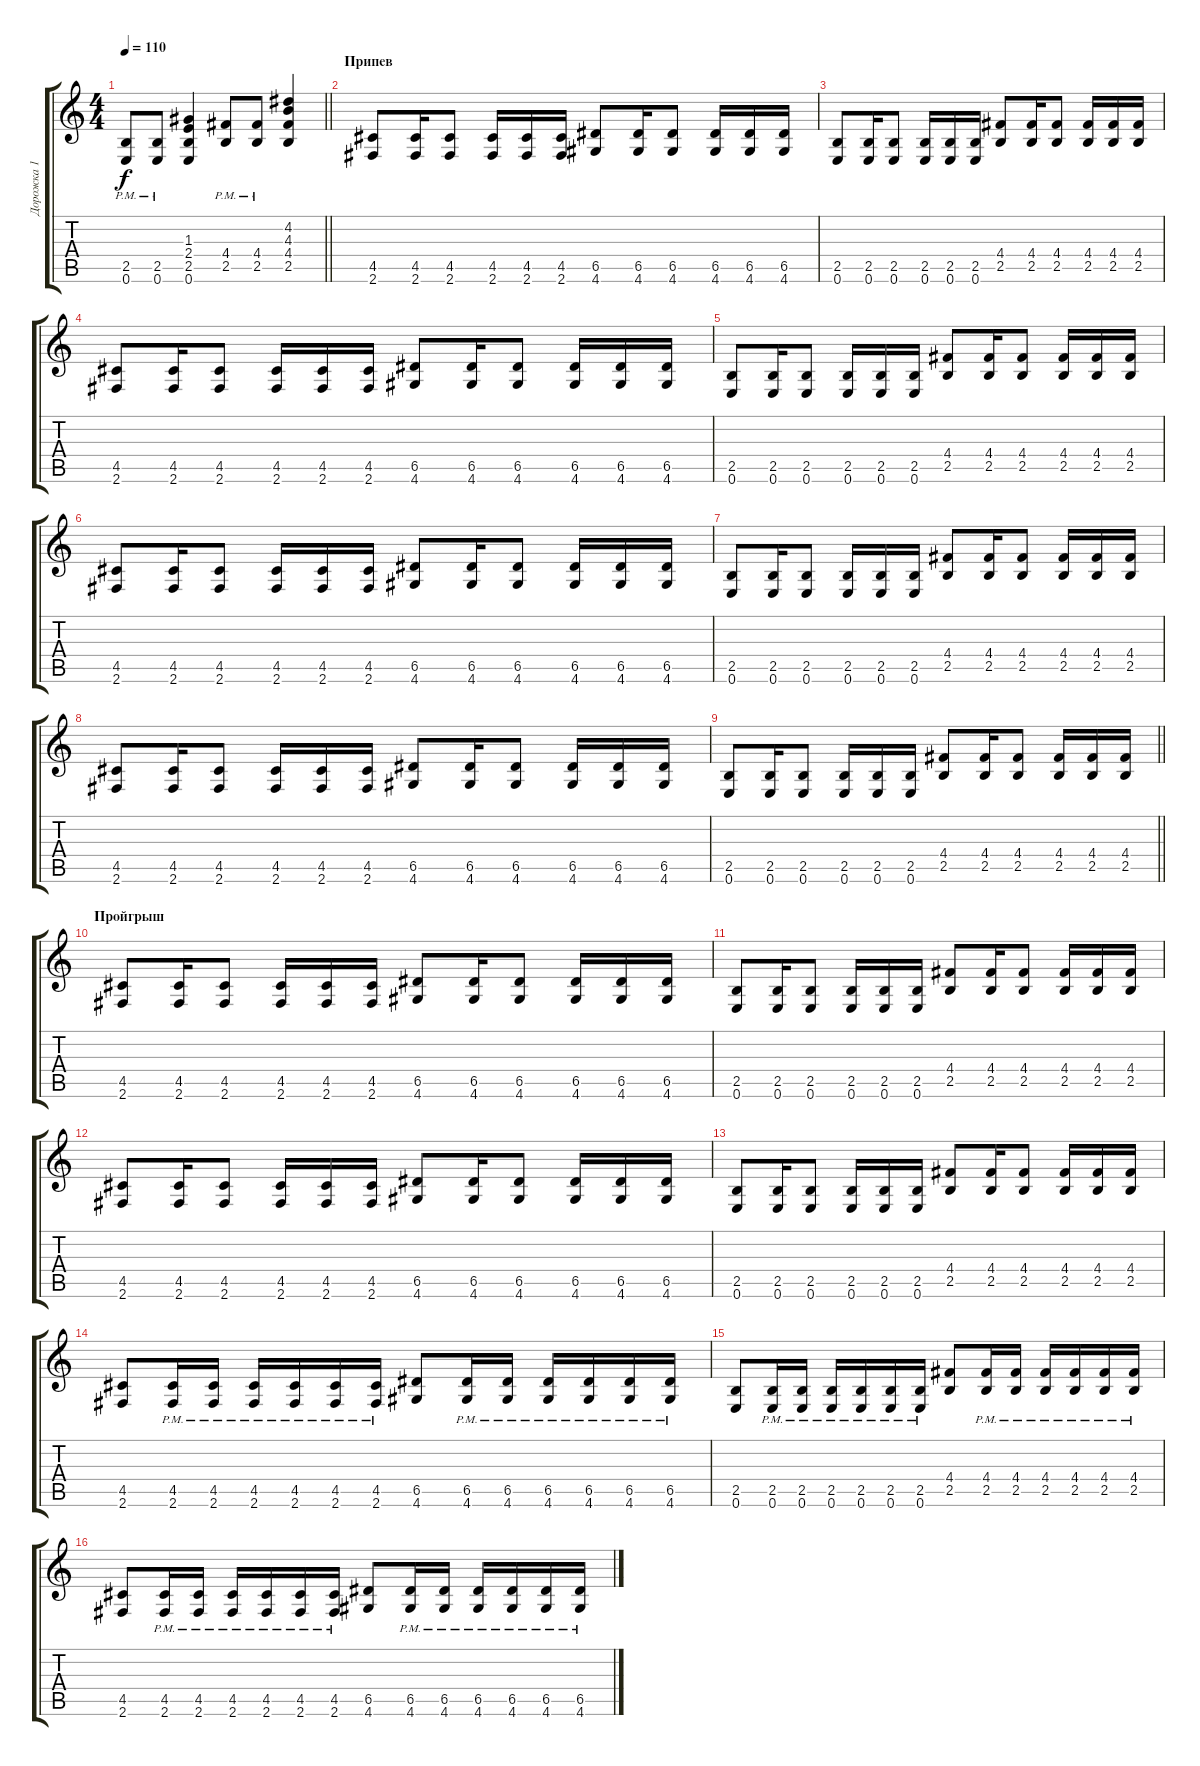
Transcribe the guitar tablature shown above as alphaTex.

\track ("Дорожка 1" "Дорожка 1") {instrument distortionguitar}
\staff {score tabs}
\tuning (E4 B3 G3 D3 A2 E2) {hide}
\ts (4 4)
\tempo 110
\clef g2
\barLineRight lightlight
\ks c
(2.5{pm} 0.6{pm}).8{dy f} (2.5{pm} 0.6{pm}).8 (1.3 2.4 2.5 0.6).4 (4.4{pm} 2.5{pm}).8 (4.4{pm} 2.5{pm}).8 (4.2 4.3 4.4 2.5).4 |
\section ("" "Припев")
(4.5 2.6).8 (4.5 2.6).16 (4.5 2.6).8 (4.5 2.6).16 (4.5 2.6).16 (4.5 2.6).16 (6.5 4.6).8 (6.5 4.6).16 (6.5 4.6).8 (6.5 4.6).16 (6.5 4.6).16 (6.5 4.6).16 |
(2.5 0.6).8 (2.5 0.6).16 (2.5 0.6).8 (2.5 0.6).16 (2.5 0.6).16 (2.5 0.6).16 (4.4 2.5).8 (4.4 2.5).16 (4.4 2.5).8 (4.4 2.5).16 (4.4 2.5).16 (4.4 2.5).16 |
(4.5 2.6).8 (4.5 2.6).16 (4.5 2.6).8 (4.5 2.6).16 (4.5 2.6).16 (4.5 2.6).16 (6.5 4.6).8 (6.5 4.6).16 (6.5 4.6).8 (6.5 4.6).16 (6.5 4.6).16 (6.5 4.6).16 |
(2.5 0.6).8 (2.5 0.6).16 (2.5 0.6).8 (2.5 0.6).16 (2.5 0.6).16 (2.5 0.6).16 (4.4 2.5).8 (4.4 2.5).16 (4.4 2.5).8 (4.4 2.5).16 (4.4 2.5).16 (4.4 2.5).16 |
(4.5 2.6).8 (4.5 2.6).16 (4.5 2.6).8 (4.5 2.6).16 (4.5 2.6).16 (4.5 2.6).16 (6.5 4.6).8 (6.5 4.6).16 (6.5 4.6).8 (6.5 4.6).16 (6.5 4.6).16 (6.5 4.6).16 |
(2.5 0.6).8 (2.5 0.6).16 (2.5 0.6).8 (2.5 0.6).16 (2.5 0.6).16 (2.5 0.6).16 (4.4 2.5).8 (4.4 2.5).16 (4.4 2.5).8 (4.4 2.5).16 (4.4 2.5).16 (4.4 2.5).16 |
(4.5 2.6).8 (4.5 2.6).16 (4.5 2.6).8 (4.5 2.6).16 (4.5 2.6).16 (4.5 2.6).16 (6.5 4.6).8 (6.5 4.6).16 (6.5 4.6).8 (6.5 4.6).16 (6.5 4.6).16 (6.5 4.6).16 |
\barLineRight lightlight
(2.5 0.6).8 (2.5 0.6).16 (2.5 0.6).8 (2.5 0.6).16 (2.5 0.6).16 (2.5 0.6).16 (4.4 2.5).8 (4.4 2.5).16 (4.4 2.5).8 (4.4 2.5).16 (4.4 2.5).16 (4.4 2.5).16 |
\section ("" "Пройгрыш")
(4.5 2.6).8 (4.5 2.6).16 (4.5 2.6).8 (4.5 2.6).16 (4.5 2.6).16 (4.5 2.6).16 (6.5 4.6).8 (6.5 4.6).16 (6.5 4.6).8 (6.5 4.6).16 (6.5 4.6).16 (6.5 4.6).16 |
(2.5 0.6).8 (2.5 0.6).16 (2.5 0.6).8 (2.5 0.6).16 (2.5 0.6).16 (2.5 0.6).16 (4.4 2.5).8 (4.4 2.5).16 (4.4 2.5).8 (4.4 2.5).16 (4.4 2.5).16 (4.4 2.5).16 |
(4.5 2.6).8 (4.5 2.6).16 (4.5 2.6).8 (4.5 2.6).16 (4.5 2.6).16 (4.5 2.6).16 (6.5 4.6).8 (6.5 4.6).16 (6.5 4.6).8 (6.5 4.6).16 (6.5 4.6).16 (6.5 4.6).16 |
(2.5 0.6).8 (2.5 0.6).16 (2.5 0.6).8 (2.5 0.6).16 (2.5 0.6).16 (2.5 0.6).16 (4.4 2.5).8 (4.4 2.5).16 (4.4 2.5).8 (4.4 2.5).16 (4.4 2.5).16 (4.4 2.5).16 |
(4.5 2.6).8 (4.5{pm} 2.6{pm}).16 (4.5{pm} 2.6{pm}).16 (4.5{pm} 2.6{pm}).16 (4.5{pm} 2.6{pm}).16 (4.5{pm} 2.6{pm}).16 (4.5{pm} 2.6{pm}).16 (6.5 4.6).8 (6.5{pm} 4.6{pm}).16 (6.5{pm} 4.6{pm}).16 (6.5{pm} 4.6{pm}).16 (6.5{pm} 4.6{pm}).16 (6.5{pm} 4.6{pm}).16 (6.5{pm} 4.6{pm}).16 |
(2.5 0.6).8 (2.5{pm} 0.6{pm}).16 (2.5{pm} 0.6{pm}).16 (2.5{pm} 0.6{pm}).16 (2.5{pm} 0.6{pm}).16 (2.5{pm} 0.6{pm}).16 (2.5{pm} 0.6{pm}).16 (4.4 2.5).8 (4.4 2.5{pm}).16 (4.4 2.5{pm}).16 (4.4 2.5{pm}).16 (4.4 2.5{pm}).16 (4.4 2.5{pm}).16 (4.4 2.5{pm}).16 |
(4.5 2.6).8 (4.5{pm} 2.6{pm}).16 (4.5{pm} 2.6{pm}).16 (4.5{pm} 2.6{pm}).16 (4.5{pm} 2.6{pm}).16 (4.5{pm} 2.6{pm}).16 (4.5{pm} 2.6{pm}).16 (6.5 4.6).8 (6.5{pm} 4.6{pm}).16 (6.5{pm} 4.6{pm}).16 (6.5{pm} 4.6{pm}).16 (6.5{pm} 4.6{pm}).16 (6.5{pm} 4.6{pm}).16 (6.5{pm} 4.6{pm}).16
